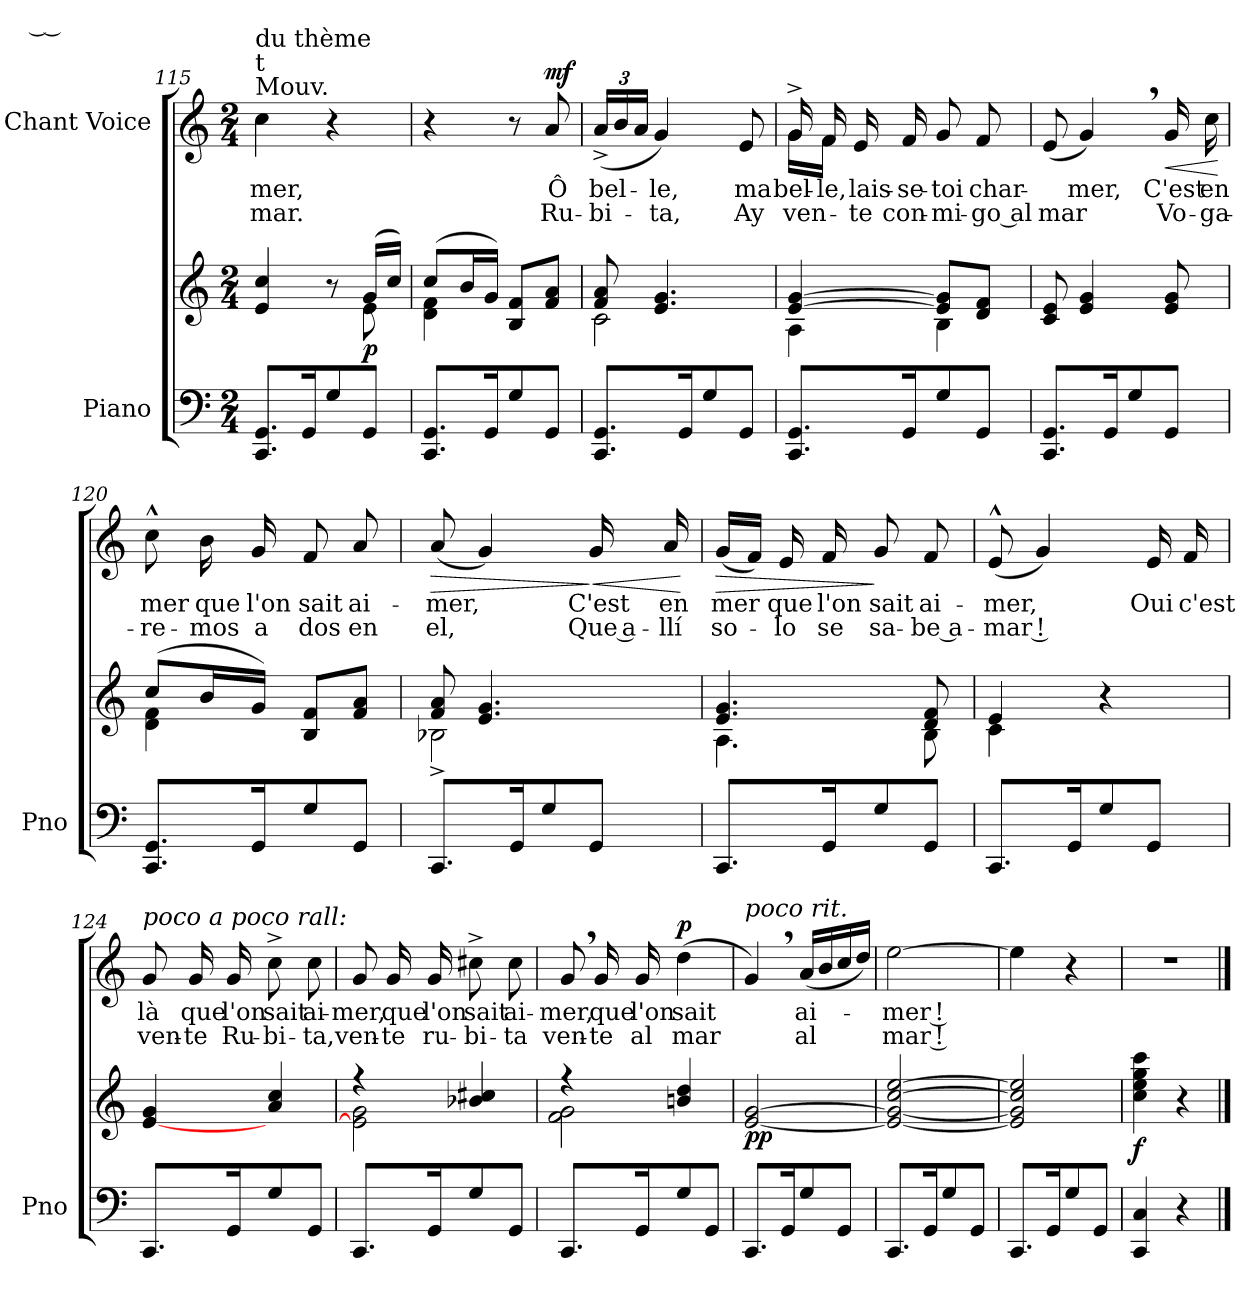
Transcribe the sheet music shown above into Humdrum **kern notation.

**kern	**kern	**dynam	**kern	**text	**text	**dynam
*part2	*part2	*part2	*part1	*part1	*part1	*part1
*staff3	*staff2	*staff2/3	*staff1	*staff1	*staff1	*staff1
*I"Piano	*	*	*I"Chant Voice	*	*	*
*I'Pno	*	*	*	*	*	*
*clefF4	*clefG2	*	*clefG2	*	*	*
*k[]	*k[]	*	*k[]	*	*	*
*M2/4	*M2/4	*	*M2/4	*	*	*
=115	=115	=115	=115	=115	=115	=115
*	*^	*	*	*	*	*
!	!	!	!	!LO:TX:a:t=Mouv.	!	!	!
!	!	!	!	!LO:TX:a:t=t	!	!	!
!	!	!	!	!LO:TX:a:t=du thème	!	!	!
8.CC/ 8.GG/L	4e/ 4cc/	4.ryy	.	4cc\	-mer,	-mar.	.
16GG/K	.	.	.	.	.	.	.
8G/	8r	.	.	4r	.	.	.
!	!	!	!LO:DY:b	!	!	!	!
8GG/J	(>16g/LL	8e\	p	.	.	.	.
.	16cc/JJ)	.	.	.	.	.	.
=116	=116	=116	=116	=116	=116	=116	=116
8.CC/ 8.GG/L	(>8cc/L	4d\ 4f\	.	4r	.	.	.
.	16b/L	.	.	.	.	.	.
16GG/K	16g/JJ)	.	.	.	.	.	.
8G/	8B/ 8f/L	4ryy	.	8r	.	.	.
!	!	!	!	!	!	!	!LO:DY:a
8GG/J	8f/ 8a/J	.	.	8a/	Ô	Ru-	mf
=117	=117	=117	=117	=117	=117	=117	=117
*	*	*	*	*Xbrackettup	*	*	*
8.CC/ 8.GG/L	8f/ 8a/	2c\	.	(24a^>/LL	-bel-	-bi-	.
.	.	.	.	24b/	.	.	.
.	.	.	.	24a/JJ	.	.	.
.	4.e/ 4.g/	.	.	4g/)	-le,	-ta,	.
16GG/K	.	.	.	.	.	.	.
8G/	.	.	.	.	.	.	.
8GG/J	.	.	.	8e/	ma	Ay	.
=118	=118	=118	=118	=118	=118	=118	=118
*	*	*	*	*^	*	*	*
8.CC/ 8.GG/L	[4e/ [4g/	4A\	.	16g^/	16g\LL	bel-	ven-	.
.	.	.	.	16f/	16f\JJ	-le,	.	.
.	.	.	.	16e/	4.ryy	lais-	-te	.
16GG/K	.	.	.	16f/	.	-se-	con-	.
8G\	8e/] 8g/]L	4B\	.	8g/	.	-toi	-mi-	.
8GG/J	8d/ 8f/J	.	.	8f/	.	char-	-go al	.
*	*v	*v	*	*	*	*	*	*
*	*	*	*v	*v	*	*	*
=119	=119	=119	=119	=119	=119	=119
8.CC/ 8.GG/L	8c/ 8e/	.	(8e/	-_ mer,	mar	.
.	4e/ 4g/	.	4g,/)	.	.	.
16GG/K	.	.	.	.	.	.
8G/	.	.	.	.	.	.
!	!	!	!	!	!	!LO:HP:b
8GG/J	8e/ 8g/	.	16g/	C'est	Vo-	<
.	.	.	16cc\	en	-ga-	.
.	.	.	.	.	.	[
=120	=120	=120	=120	=120	=120	=120
*	*^	*	*	*	*	*
8.CC/ 8.GG/L	(>8cc/L	4d\ 4f\	.	8cc^^\	mer	-re-	.
.	16b/L	.	.	16b\	que	-mos	.
16GG/K	16g/JJ)	.	.	16g/	l'on	a	.
8G/	8B/ 8f/L	4ryy	.	8f/	sait	dos	.
8GG/J	8f/ 8a/J	.	.	8a/	ai-	en	.
=121	=121	=121	=121	=121	=121	=121	=121
!	!	!	!	!	!	!	!LO:HP:b
8.CC/L	8f/ 8a/	2B-X^\	.	(>8a/	-mer,	el,	>
.	4.e/ 4.g/	.	.	4g/)	.	.	.
16GG/K	.	.	.	.	.	.	.
8G/	.	.	.	.	.	.	.
!	!	!	!	!	!	!	!LO:HP:n=1:b
8GG/J	.	.	.	16g/	C'est	Que a-	] <
.	.	.	.	16a/	en	-llí	.
*	*v	*v	*	*	*	*	*
.	.	.	.	.	.	[
=122	=122	=122	=122	=122	=122	=122
*	*^	*	*	*	*	*
!	!	!	!	!	!	!	!LO:HP:b
8.CC/L	4.e/ 4.g/	4.A\	.	(16g/LL	mer	so-	>
.	.	.	.	16f/JJ)	.	.	.
.	.	.	.	16e/	que	-lo	.
16GG/K	.	.	.	16f/	l'on	se	.
8G/	.	.	.	8g/	sait	sa-	]
8GG/J	8d/ 8f/	8B\	.	8f/	ai-	-be a-	.
=123	=123	=123	=123	=123	=123	=123	=123
8.CC/L	4e/	4c\	.	(8e^^/	-mer,	-mar !	.
.	.	.	.	4g/)	.	.	.
16GG/K	.	.	.	.	.	.	.
8G\	4r	4ryy	.	.	.	.	.
8GG/J	.	.	.	16e/	Oui	.	.
.	.	.	.	16f/	c'est	.	.
*	*v	*v	*	*	*	*	*
=124	=124	=124	=124	=124	=124	=124
!	!	!	!LO:TX:a:i:t=poco      a      poco      rall&colon;	!	!	!
8.CC/L	[<4e/ 4g/	.	8g/	là	ven-	.
.	.	.	16g/	que	-te	.
16GG/K	.	.	16g/	l'on	Ru-	.
8G/	4a/ 4cc/	.	8cc^\	sait	-bi-	.
8GG/J	.	.	8cc\	ai-	-ta,	.
=125	=125	=125	=125	=125	=125	=125
*	*^	*	*	*	*	*
8.CC/L	4r	2e\] 2g\	.	8g/	-mer,	ven-	.
.	.	.	.	16g/	que	-te	.
16GG/K	.	.	.	16g/	l'on	ru-	.
8G/	4b-X/ 4cc#X/	.	.	8cc#X^\	sait	-bi-	.
8GG/J	.	.	.	8cc#\	ai-	-ta	.
=126	=126	=126	=126	=126	=126	=126	=126
8.CC/L	4r	2f\ 2g\	.	8g,/	-mer,	ven-	.
.	.	.	.	16g/	que	-te	.
16GG/K	.	.	.	16g/	l'on	al	.
!	!	!	!	!	!	!	!LO:DY:a
8G/	4bn/ 4dd/	.	.	(4dd\	sait	-mar	p
8GG/J	.	.	.	.	.	.	.
*	*v	*v	*	*	*	*	*
=127	=127	=127	=127	=127	=127	=127
!	!	!	!LO:TX:a:i:t=poco    rit.	!	!	!
!	!	!LO:DY:b	!	!	!	!
8.CC/L	[2e/ [2g/	pp	4g,/)	.	.	.
16GG/K	.	.	.	.	.	.
8G/	.	.	(16a/LL	ai-	al	.
.	.	.	16b/	.	.	.
8GG/J	.	.	16cc/	.	.	.
.	.	.	16dd/JJ)	.	.	.
=128	=128	=128	=128	=128	=128	=128
8.CC/L	2e/_ 2g/_ [2cc/ [2ee/	.	[2ee\	-mer !	mar !	.
16GG/K	.	.	.	.	.	.
8G/	.	.	.	.	.	.
8GG/J	.	.	.	.	.	.
=129	=129	=129	=129	=129	=129	=129
8.CC/L	2e/] 2g/] 2cc/] 2ee/]	.	4ee\]	.	.	.
16GG/K	.	.	.	.	.	.
8G\	.	.	4r	.	.	.
8GG/J	.	.	.	.	.	.
=130	=130	=130	=130	=130	=130	=130
!	!	!LO:DY:b	!	!	!	!
4CC/ 4C/	4cc\ 4ee\ 4gg\ 4ccc\	f	2r	.	.	.
4r	4r	.	.	.	.	.
==	==	==	==	==	==	==
*-	*-	*-	*-	*-	*-	*-
